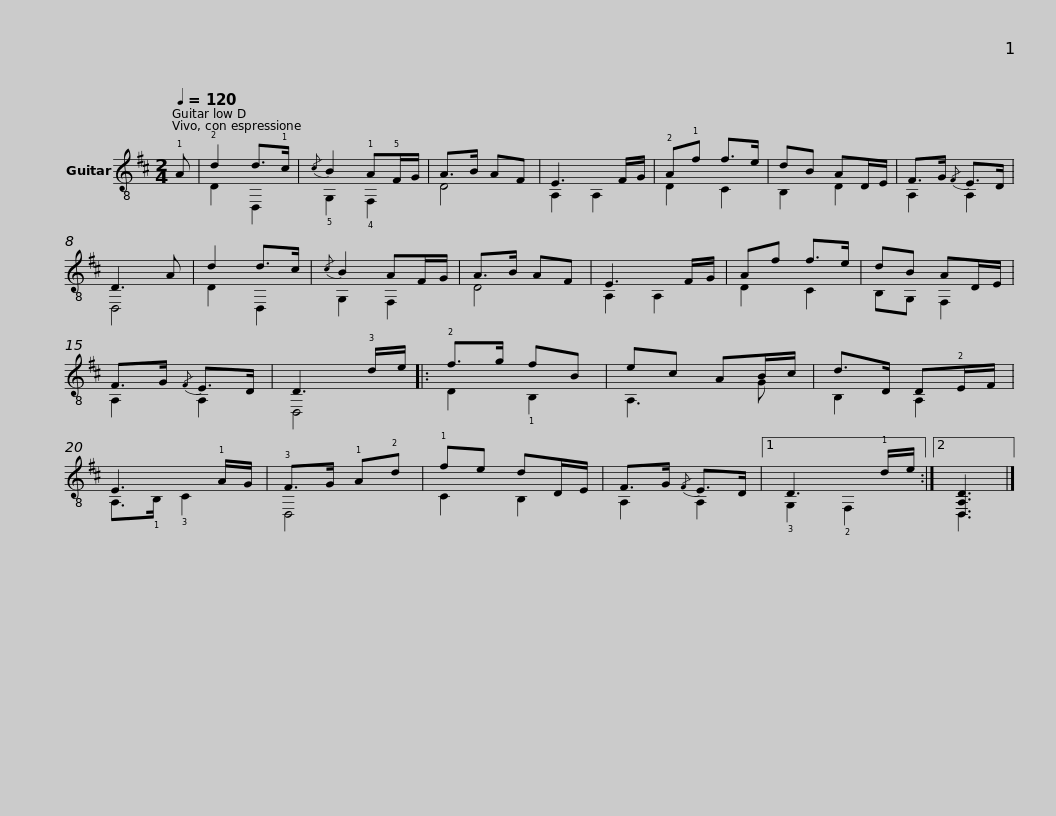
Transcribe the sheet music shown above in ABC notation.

X:1
%%score ( 1 2 )
L:1/8
Q:1/4=120
M:2/4
I:linebreak $
K:D
V:1 treble-8
V:2 treble-8
V:1
 !1!A | !2!d2 d>!1!c |{/c} B2 !1!A!5!F/G/ | A>B AF | E3 F/G/ | %5
 !2!A!1!f f>e | dB AD/E/ | F>G{/F} E>D | D3 A |$ d2 d>c | %10
{/c} B2 AF/G/ | A>B AF | E3 F/G/ | Af f>e | dB AD/E/ | %15
 F>G{/F} E>D | D3 !3!d/e/ |:$ !2!f>g fB | ec AB/c/ | d>D D!2!E/F/ | %20
 E3 !1!A/G/ | !3!F>G !1!A!2!d | !1!fe dD/E/ | F>G{/F} E>D |1 D3 !1!d/e/ :|2$ %25
 [D,A,D]3 |] %26
V:2
 x | D2 D,2 | !5!G,2 !4!F,2 | D4 | A,2 A,2 | %5
 D2 C2 | B,2 D2 | A,2 A,2 | D,4 |$ D2 D,2 | %10
 G,2 F,2 | D4 | A,2 A,2 | D2 C2 | B,G, F,2 | %15
 A,2 A,2 | D,4 |:$ D2 !1!B,2 | A,3 G | B,2 A,2 | %20
 A,>!1!B, !3!C2 | D,4 | C2 B,2 | A,2 A,2 |1 !3!G,2 !2!F,2 :|2$ %25
 D,3 |] %26
